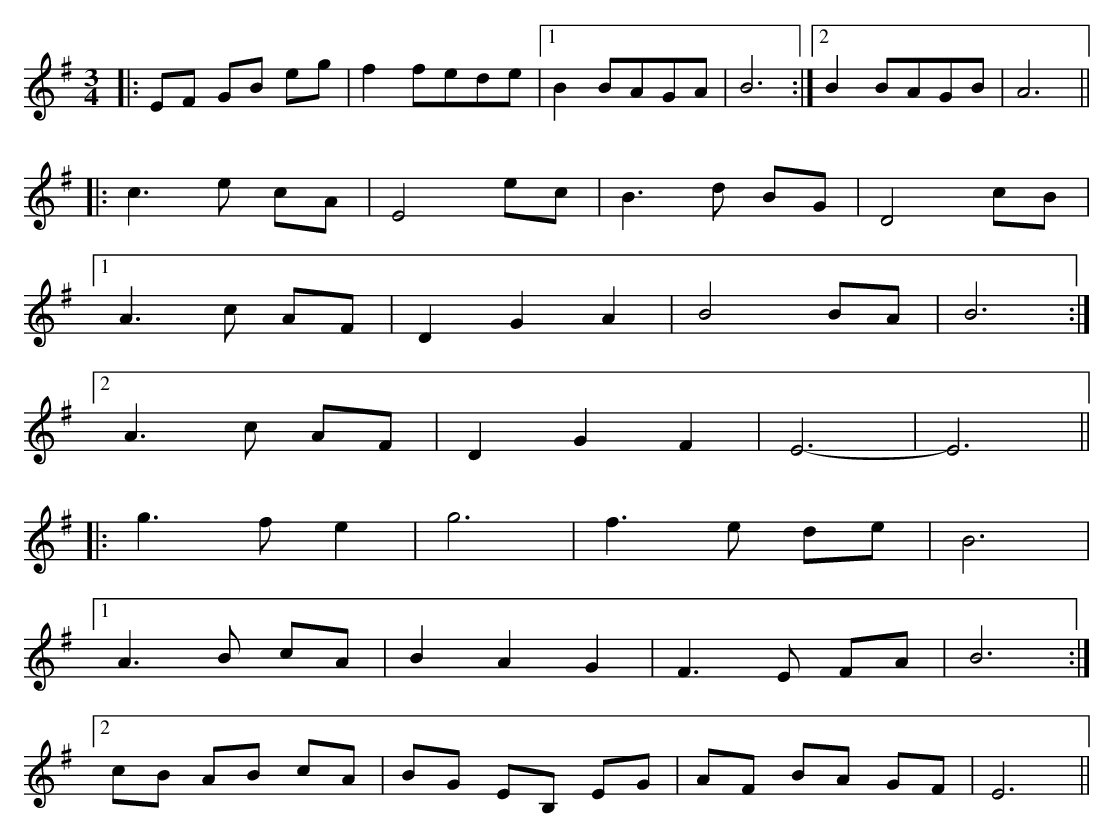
X:1
M:3/4
K:Emin
|:EF GB eg|f2 fede|1 B2 BAGA|B6:|2 B2 BAGB|A6||
|:c3e cA|E4 ec|B3d BG|D4 cB|
[1 A3c AF|D2 G2 A2|B4 BA|B6:|
[2 A3c AF|D2 G2 F2|E6-|E6||
|:g3f e2|g6|f3e de|B6|
[1 A3B cA|B2 A2 G2|F3E FA|B6:|
[2 cB AB cA|BG EB, EG|AF BA GF|E6||
